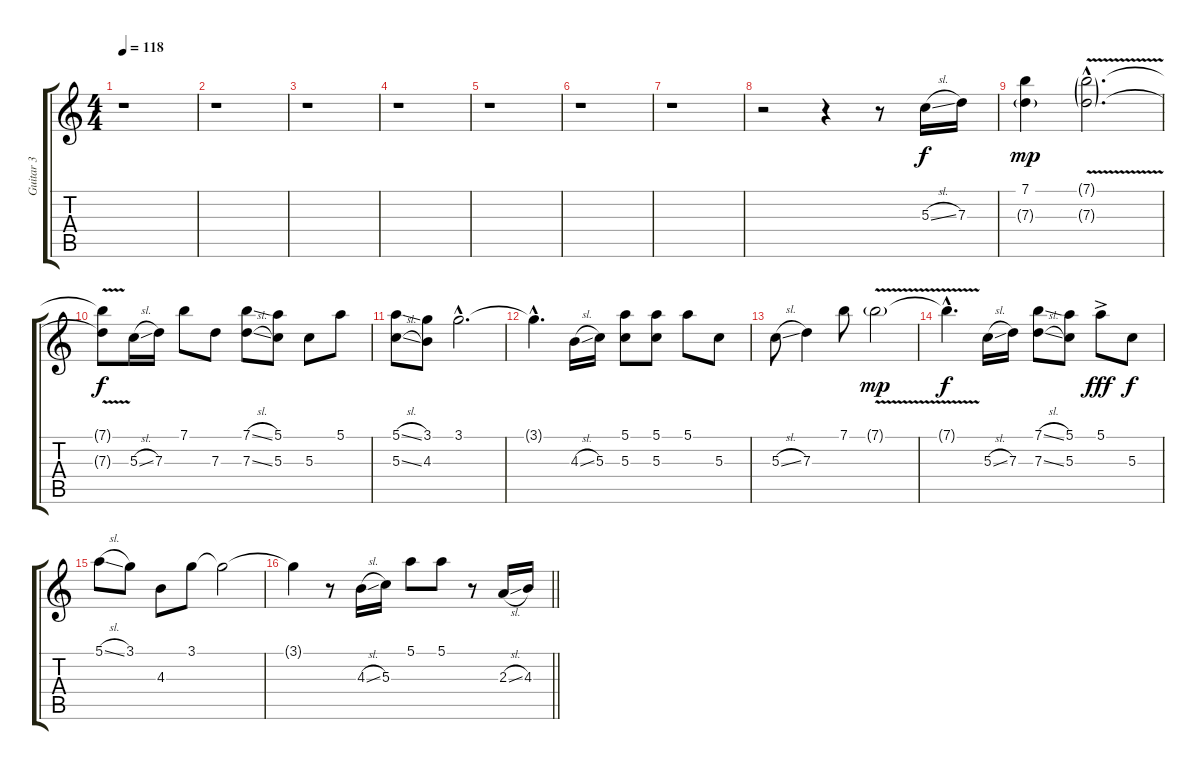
\track ("Guitar 3" "Guitar 3") {instrument distortionguitar}
\staff {score tabs}
\tuning (E4 B3 G3 D3 A2 E2) {hide}
\ts (4 4)
\tempo 118
\clef g2
\ks c
r.1{dy f instrument distortionguitar} |
r.1 |
r.1 |
r.1 |
r.1 |
r.1 |
r.1 |
r.2 r.4 r.8 5.3{sl}.16 7.3.16 |
(7.1 7.3{g}).4{dy mp} (7.1{v g hac} 7.3{v g hac}).2{d} |
(7.1{t} 7.3{t}).8{dy f} 5.3{sl}.16 7.3.16 7.1.8 7.3.8 (7.1{sl} 7.3{sl}).8 (5.1 5.3).8 5.3.8 5.1.8 |
(5.1{sl} 5.3{sl}).8 (3.1 4.3).8 3.1{hac}.2{d} |
3.1{hac t}.4{d} 4.3{sl}.16 5.3.16 (5.1 5.3).8 (5.1 5.3).8 5.1.8 5.3.8 |
5.3{sl}.8 7.3.4 7.1.8 7.1{v g}.2{dy mp} |
7.1{hac t}.4{d dy f} 5.3{sl}.16 7.3.16 (7.1{sl} 7.3{sl}).8 (5.1 5.3).8 5.1{ac}.8{dy fff} 5.3.8{dy f} |
5.1{sl}.8 3.1.8 4.3.8 3.1.8 3.1{t}.2 |
\barLineRight lightlight
3.1{t}.4 r.8 4.3{sl}.16 5.3.16 5.1.8 5.1.8 r.8 2.3{sl}.16 4.3.16
